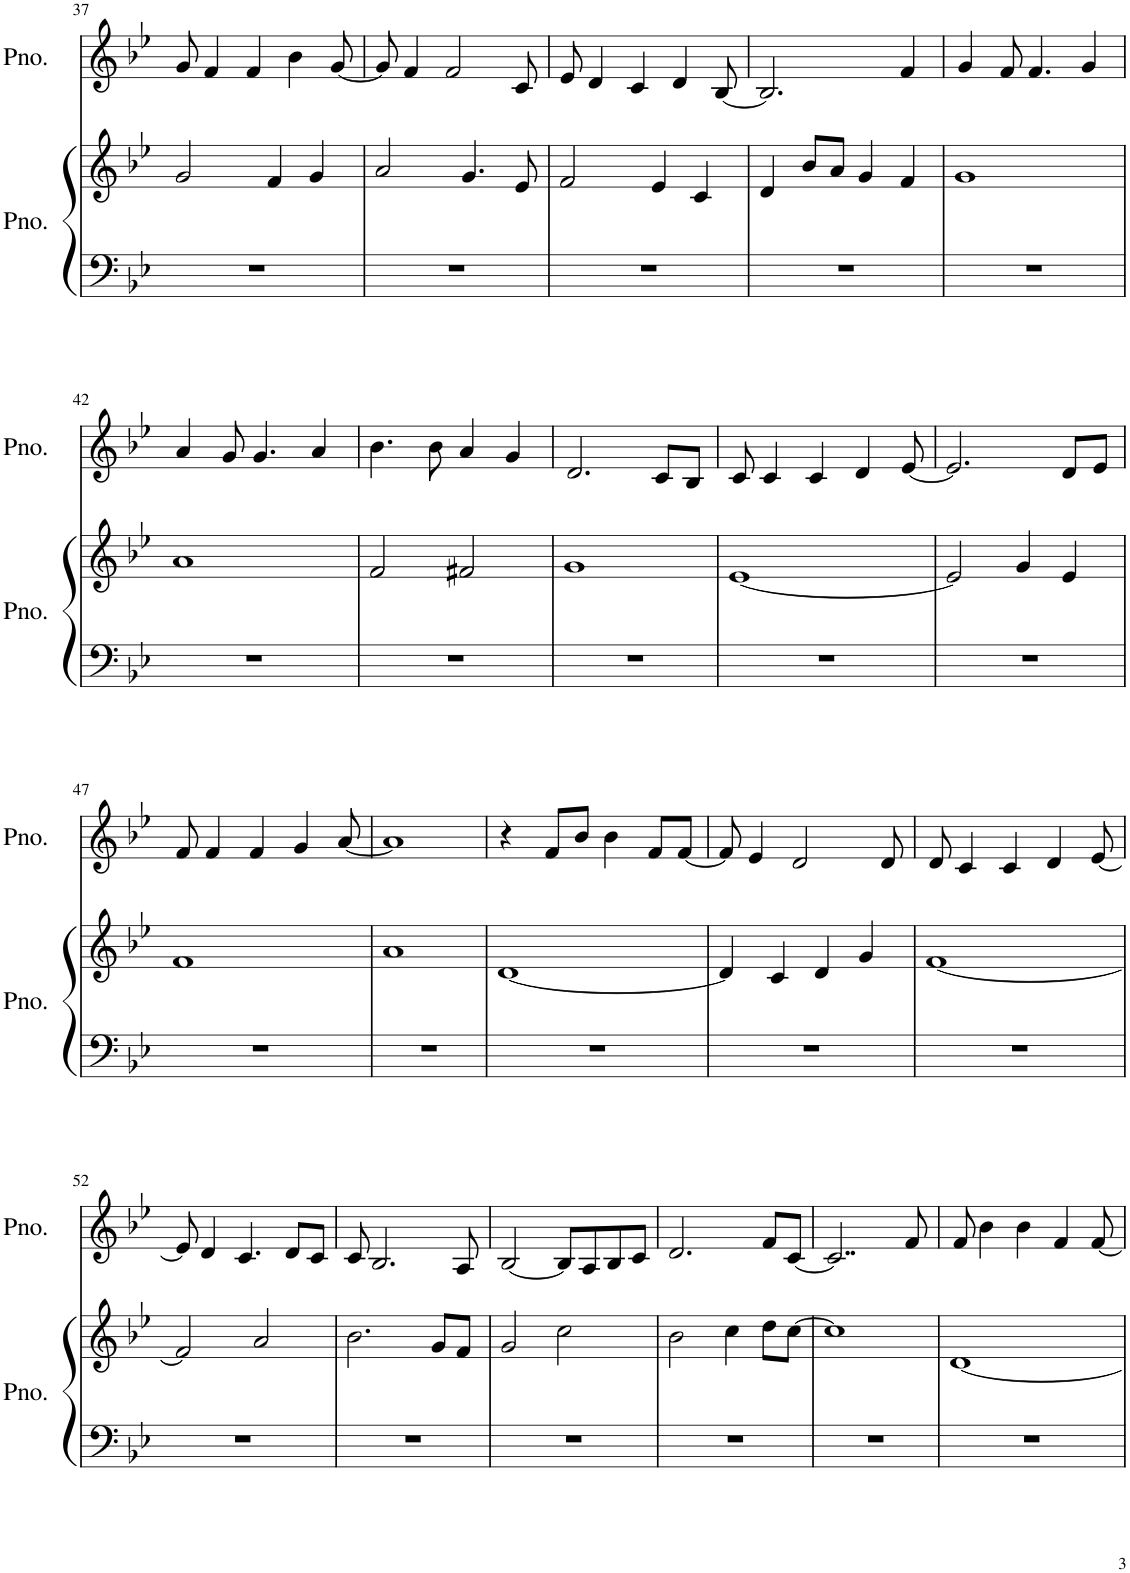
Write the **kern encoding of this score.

**kern	**kern	**kern
*part2	*part2	*part1
*staff3	*staff2	*staff1
*I"Piano	*	*I"Piano
*I'Pno.	*	*I'Pno.
!!LO:PB:g=z
*clefF4	*clefG2	*clefG2
*k[b-e-]	*k[b-e-]	*k[b-e-]
*M4/4	*M4/4	*M4/4
=37	=37	=37
1r	2g/	8g/
.	.	4f/
.	.	4f/
.	4f/	.
.	.	4b-\
.	4g/	.
.	.	[8g/
=38	=38	=38
1r	2a/	8g/]
.	.	4f/
.	.	2f/
.	4.g/	.
.	8e-/	8c/
=39	=39	=39
1r	2f/	8e-/
.	.	4d/
.	.	4c/
.	4e-/	.
.	.	4d/
.	4c/	.
.	.	[8B-/
=40	=40	=40
1r	4d/	2.B-/]
.	8b-/L	.
.	8a/J	.
.	4g/	.
.	4f/	4f/
=41	=41	=41
1r	1g	4g/
.	.	8f/
.	.	4.f/
.	.	4g/
!!LO:LB:g=z
=42	=42	=42
1r	1a	4a/
.	.	8g/
.	.	4.g/
.	.	4a/
=43	=43	=43
1r	2f/	4.b-\
.	.	8b-\
.	2f#X/	4a/
.	.	4g/
=44	=44	=44
1r	1g	2.d/
.	.	8c/L
.	.	8B-/J
=45	=45	=45
1r	[1e-	8c/
.	.	4c/
.	.	4c/
.	.	4d/
.	.	[8e-/
=46	=46	=46
1r	2e-/]	2.e-/]
.	4g/	.
.	4e-/	8d/L
.	.	8e-/J
!!LO:LB:g=z
=47	=47	=47
1r	1f	8f/
.	.	4f/
.	.	4f/
.	.	4g/
.	.	[8a/
=48	=48	=48
1r	1a	1a]
=49	=49	=49
1r	[1d	4r
.	.	8f/L
.	.	8b-/J
.	.	4b-\
.	.	8f/L
.	.	[8f/J
=50	=50	=50
1r	4d/]	8f/]
.	.	4e-/
.	4c/	.
.	.	2d/
.	4d/	.
.	4g/	.
.	.	8d/
=51	=51	=51
1r	[1f	8d/
.	.	4c/
.	.	4c/
.	.	4d/
.	.	[8e-/
!!LO:LB:g=z
=52	=52	=52
1r	2f/]	8e-/]
.	.	4d/
.	.	4.c/
.	2a/	.
.	.	8d/L
.	.	8c/J
=53	=53	=53
1r	2.b-\	8c/
.	.	2.B-/
.	8g/L	.
.	8f/J	8A/
=54	=54	=54
1r	2g/	[2B-/
.	2cc\	8B-/L]
.	.	8A/
.	.	8B-/
.	.	8c/J
=55	=55	=55
1r	2b-\	2.d/
.	4cc\	.
.	8dd\L	8f/L
.	[8cc\J	[8c/J
=56	=56	=56
1r	1cc]	2..c/]
.	.	8f/
=57	=57	=57
1r	[1d	8f/
.	.	4b-\
.	.	4b-\
.	.	4f/
.	.	[8f/
=	=	=
*-	*-	*-
